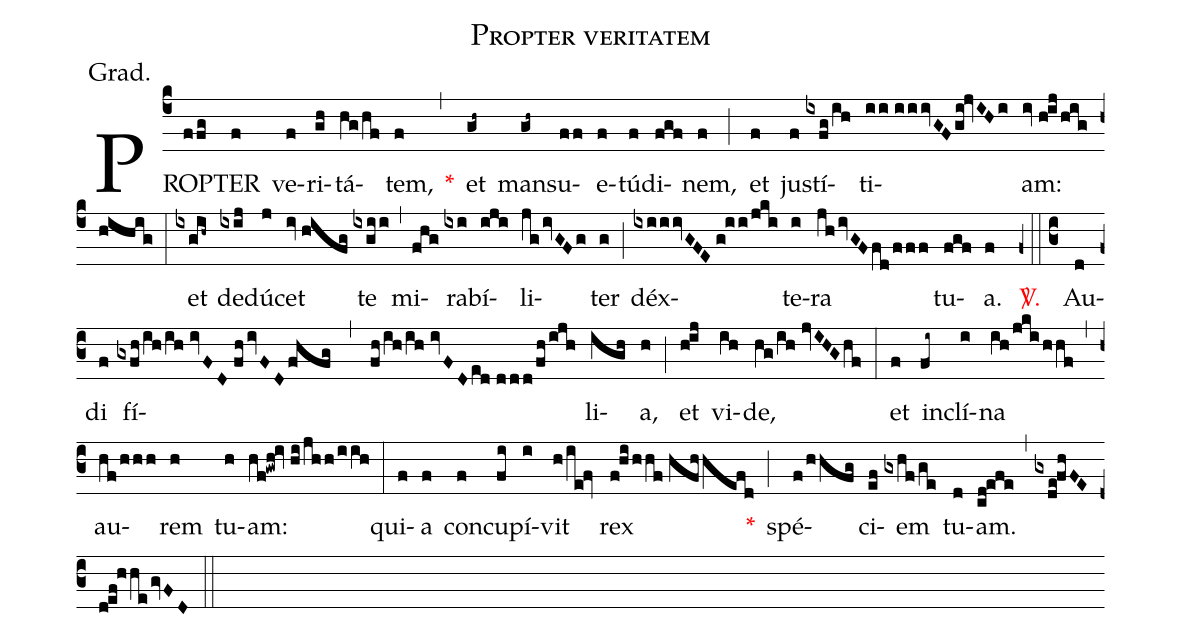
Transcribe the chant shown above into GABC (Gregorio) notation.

name:Propter veritatem;
annotation:Grad.;
mode:V.;
office-part:Gradual;
%%
(c4) PRO(ffg)PTER(f) ve(f)ri(gh)tá(hg/hf)tem,(f) <v>\red{*}</v>(,) et(gh~) man(gh~)su(ff)e(f)tú(f)di(fgf)nem,(f) (;) et(f) ju(f)stí(ixfg/ih)ti(ii//iiivGFgi!jvIHi)am:(iv//h!ij/hig/hihig) (:) et(ixgih~) de(ixij)dú(j)cet(iv//hifg) te(ixgii) (,) mi(fhg)ra(ixi)bí(iji)li(jg/ivGFg)ter(g) (;) déx(ixiiivGFE//g!ii/jki)te(i)ra(jhivGFfd/fff) tu(fgf)a.(f) <v>\red{\Vbar.}</v>(z0::c3) Au(d)di(f) fí(gxfh/ih/ih//ivFD//fhivFDfhfg,fh/ih/ih//ivFDed//ddd/fh/ijh)li(igh)a,(h) (;) et(h!ij) vi(ih)de,(hg/ih//jvIHG/hf) (:) et(f) in(fi~)clí(i)na(ih/jki/hhf) (,) au(hf/hhh)rem(h) tu(h)am:(hf!gwh!iv//hi/jhh/iih) (:) qui(f)a(f) con(f)cu(fi)pí(i)vit(h/ie!fv) rex(f!hi/hhf//hfhhefd) <v>\red{*}</v>(;) spé(f/hhfg)ci(ef)em(gxhf/ge) tu(d)am.(cd!efe) (,) (gxde!fhFE//d!ef!hhegvFD) (::)
